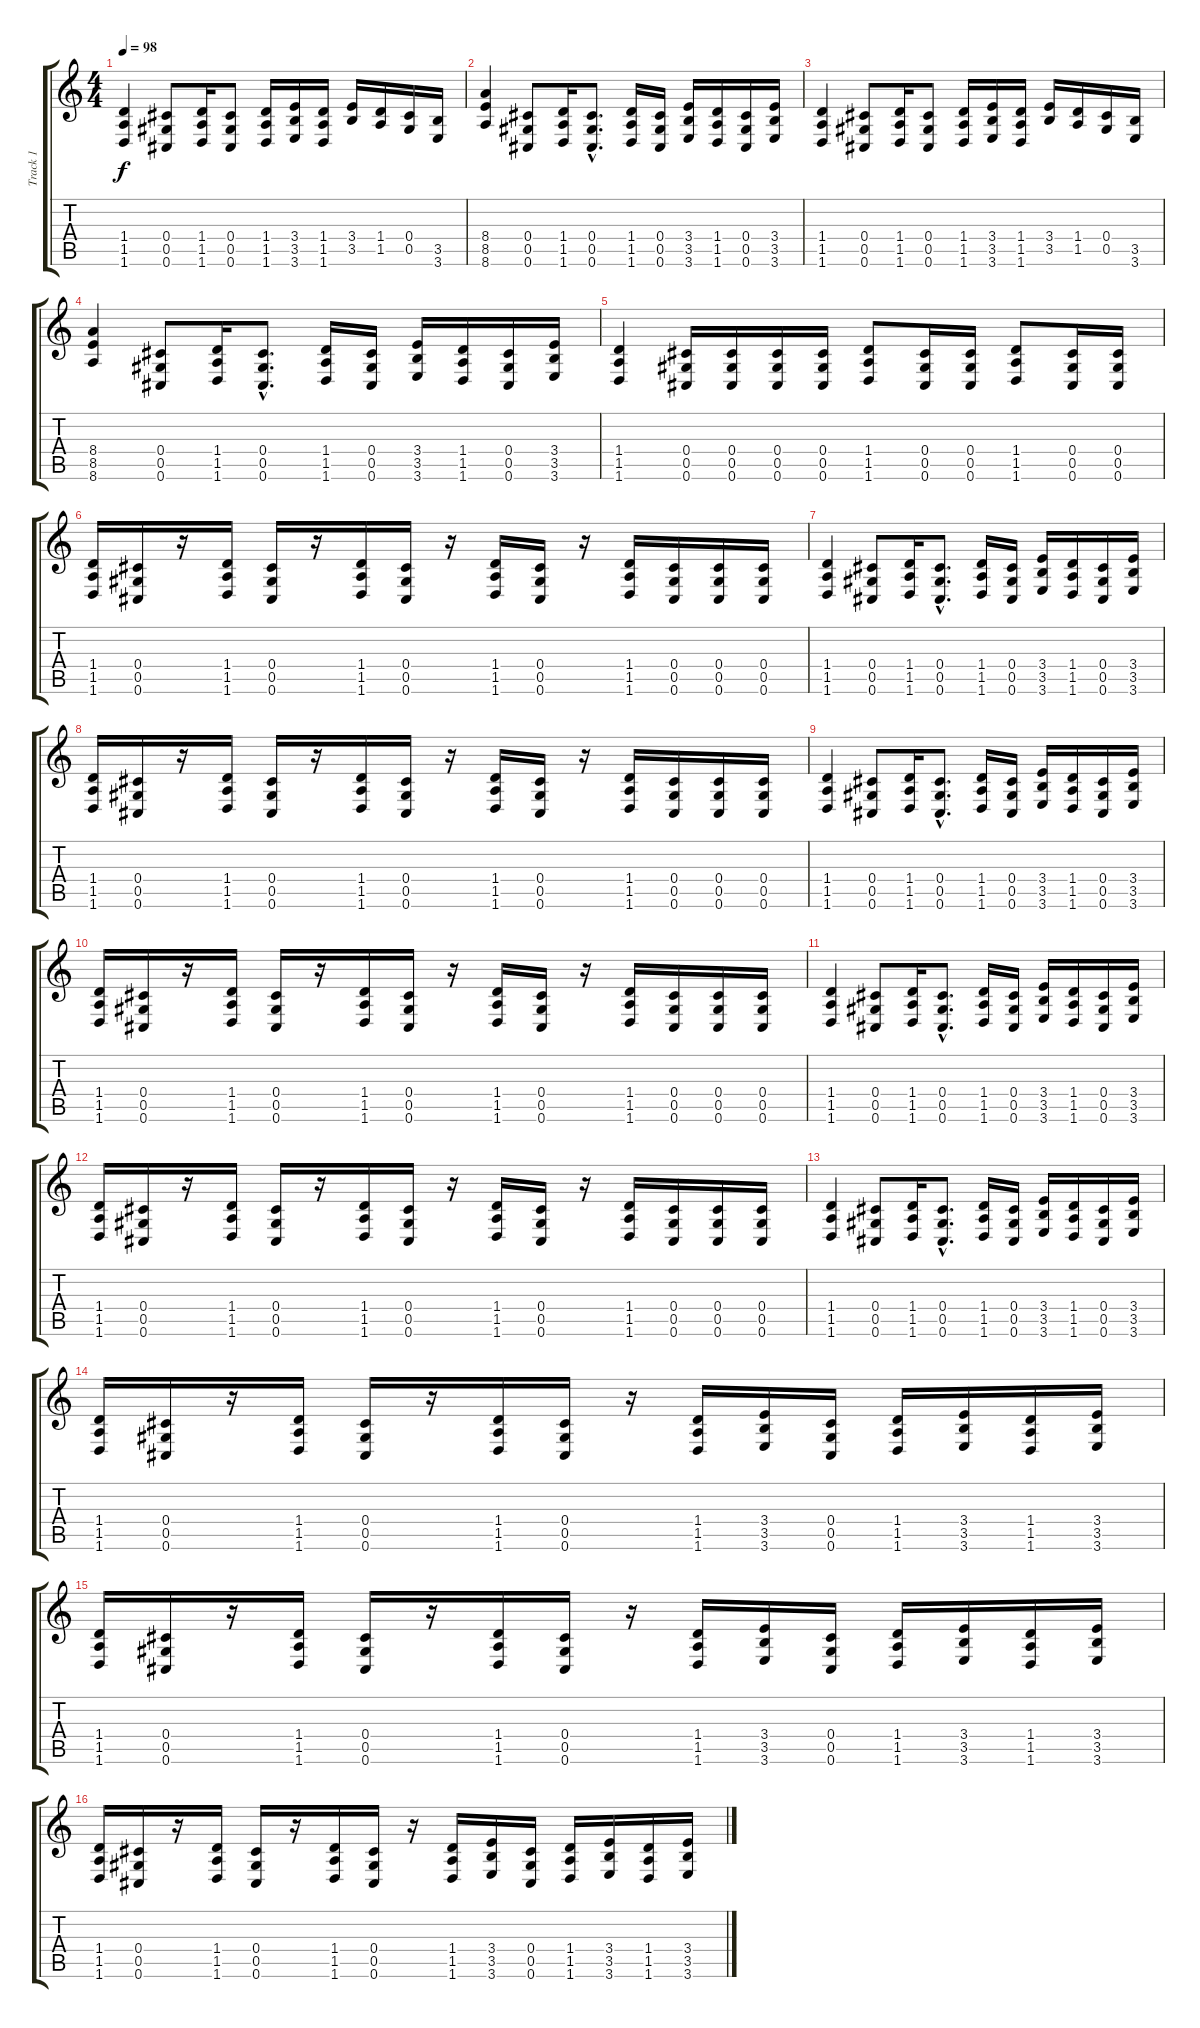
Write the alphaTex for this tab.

\track ("Track 1" "Track 1") {instrument distortionguitar}
\staff {score tabs}
\tuning (Eb4 Bb3 Gb3 Db3 Ab2 Db2) {hide}
\ts (4 4)
\tempo 98
\clef g2
\ks c
(1.4 1.5 1.6).4{dy f} (0.4 0.5 0.6).8 (1.4 1.5 1.6).16 (0.4 0.5 0.6).8 (1.4 1.5 1.6).16 (3.4 3.5 3.6).16 (1.4 1.5 1.6).16 (3.4 3.5).16 (1.4 1.5).16 (0.4 0.5).16 (3.5 3.6).16 |
(8.4 8.5 8.6).4 (0.4 0.5 0.6).8 (1.4 1.5 1.6).16 (0.4{hac} 0.5{hac} 0.6{hac}).8{d} (1.4 1.5 1.6).16 (0.4 0.5 0.6).16 (3.4 3.5 3.6).16 (1.4 1.5 1.6).16 (0.4 0.5 0.6).16 (3.4 3.5 3.6).16 |
(1.4 1.5 1.6).4 (0.4 0.5 0.6).8 (1.4 1.5 1.6).16 (0.4 0.5 0.6).8 (1.4 1.5 1.6).16 (3.4 3.5 3.6).16 (1.4 1.5 1.6).16 (3.4 3.5).16 (1.4 1.5).16 (0.4 0.5).16 (3.5 3.6).16 |
(8.4 8.5 8.6).4 (0.4 0.5 0.6).8 (1.4 1.5 1.6).16 (0.4{hac} 0.5{hac} 0.6{hac}).8{d} (1.4 1.5 1.6).16 (0.4 0.5 0.6).16 (3.4 3.5 3.6).16 (1.4 1.5 1.6).16 (0.4 0.5 0.6).16 (3.4 3.5 3.6).16 |
(1.4 1.5 1.6).4 (0.4 0.5 0.6).16 (0.4 0.5 0.6).16 (0.4 0.5 0.6).16 (0.4 0.5 0.6).16 (1.4 1.5 1.6).8 (0.4 0.5 0.6).16 (0.4 0.5 0.6).16 (1.4 1.5 1.6).8 (0.4 0.5 0.6).16 (0.4 0.5 0.6).16 |
(1.4 1.5 1.6).16 (0.4 0.5 0.6).16 r.16 (1.4 1.5 1.6).16 (0.4 0.5 0.6).16 r.16 (1.4 1.5 1.6).16 (0.4 0.5 0.6).16 r.16 (1.4 1.5 1.6).16 (0.4 0.5 0.6).16 r.16 (1.4 1.5 1.6).16 (0.4 0.5 0.6).16 (0.4 0.5 0.6).16 (0.4 0.5 0.6).16 |
(1.4 1.5 1.6).4 (0.4 0.5 0.6).8 (1.4 1.5 1.6).16 (0.4{hac} 0.5{hac} 0.6{hac}).8{d} (1.4 1.5 1.6).16 (0.4 0.5 0.6).16 (3.4 3.5 3.6).16 (1.4 1.5 1.6).16 (0.4 0.5 0.6).16 (3.4 3.5 3.6).16 |
(1.4 1.5 1.6).16 (0.4 0.5 0.6).16 r.16 (1.4 1.5 1.6).16 (0.4 0.5 0.6).16 r.16 (1.4 1.5 1.6).16 (0.4 0.5 0.6).16 r.16 (1.4 1.5 1.6).16 (0.4 0.5 0.6).16 r.16 (1.4 1.5 1.6).16 (0.4 0.5 0.6).16 (0.4 0.5 0.6).16 (0.4 0.5 0.6).16 |
(1.4 1.5 1.6).4 (0.4 0.5 0.6).8 (1.4 1.5 1.6).16 (0.4{hac} 0.5{hac} 0.6{hac}).8{d} (1.4 1.5 1.6).16 (0.4 0.5 0.6).16 (3.4 3.5 3.6).16 (1.4 1.5 1.6).16 (0.4 0.5 0.6).16 (3.4 3.5 3.6).16 |
(1.4 1.5 1.6).16 (0.4 0.5 0.6).16 r.16 (1.4 1.5 1.6).16 (0.4 0.5 0.6).16 r.16 (1.4 1.5 1.6).16 (0.4 0.5 0.6).16 r.16 (1.4 1.5 1.6).16 (0.4 0.5 0.6).16 r.16 (1.4 1.5 1.6).16 (0.4 0.5 0.6).16 (0.4 0.5 0.6).16 (0.4 0.5 0.6).16 |
(1.4 1.5 1.6).4 (0.4 0.5 0.6).8 (1.4 1.5 1.6).16 (0.4{hac} 0.5{hac} 0.6{hac}).8{d} (1.4 1.5 1.6).16 (0.4 0.5 0.6).16 (3.4 3.5 3.6).16 (1.4 1.5 1.6).16 (0.4 0.5 0.6).16 (3.4 3.5 3.6).16 |
(1.4 1.5 1.6).16 (0.4 0.5 0.6).16 r.16 (1.4 1.5 1.6).16 (0.4 0.5 0.6).16 r.16 (1.4 1.5 1.6).16 (0.4 0.5 0.6).16 r.16 (1.4 1.5 1.6).16 (0.4 0.5 0.6).16 r.16 (1.4 1.5 1.6).16 (0.4 0.5 0.6).16 (0.4 0.5 0.6).16 (0.4 0.5 0.6).16 |
(1.4 1.5 1.6).4 (0.4 0.5 0.6).8 (1.4 1.5 1.6).16 (0.4{hac} 0.5{hac} 0.6{hac}).8{d} (1.4 1.5 1.6).16 (0.4 0.5 0.6).16 (3.4 3.5 3.6).16 (1.4 1.5 1.6).16 (0.4 0.5 0.6).16 (3.4 3.5 3.6).16 |
(1.4 1.5 1.6).16 (0.4 0.5 0.6).16 r.16 (1.4 1.5 1.6).16 (0.4 0.5 0.6).16 r.16 (1.4 1.5 1.6).16 (0.4 0.5 0.6).16 r.16 (1.4 1.5 1.6).16 (3.4 3.5 3.6).16 (0.4 0.5 0.6).16 (1.4 1.5 1.6).16 (3.4 3.5 3.6).16 (1.4 1.5 1.6).16 (3.4 3.5 3.6).16 |
(1.4 1.5 1.6).16 (0.4 0.5 0.6).16 r.16 (1.4 1.5 1.6).16 (0.4 0.5 0.6).16 r.16 (1.4 1.5 1.6).16 (0.4 0.5 0.6).16 r.16 (1.4 1.5 1.6).16 (3.4 3.5 3.6).16 (0.4 0.5 0.6).16 (1.4 1.5 1.6).16 (3.4 3.5 3.6).16 (1.4 1.5 1.6).16 (3.4 3.5 3.6).16 |
(1.4 1.5 1.6).16 (0.4 0.5 0.6).16 r.16 (1.4 1.5 1.6).16 (0.4 0.5 0.6).16 r.16 (1.4 1.5 1.6).16 (0.4 0.5 0.6).16 r.16 (1.4 1.5 1.6).16 (3.4 3.5 3.6).16 (0.4 0.5 0.6).16 (1.4 1.5 1.6).16 (3.4 3.5 3.6).16 (1.4 1.5 1.6).16 (3.4 3.5 3.6).16
